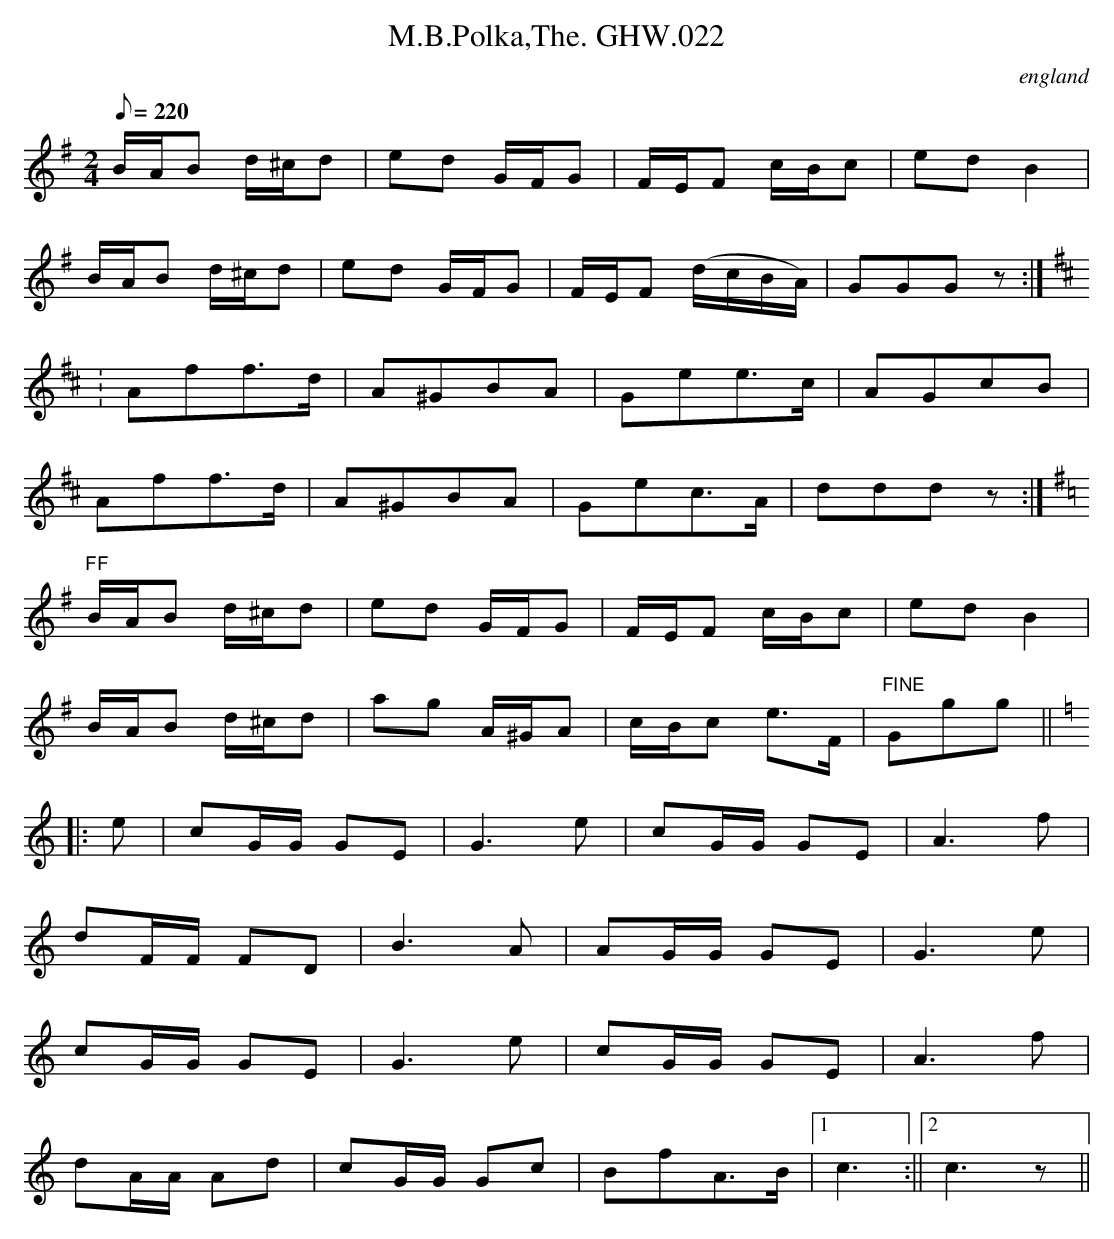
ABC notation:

X:1
T:M.B.Polka,The. GHW.022
O:england
M:2/4
L:1/8
Q:220
K:G
B/A/B d/^c/d|ed G/F/G| F/E/F c/B/c|ed B2|
B/A/B d/^c/d|ed G/F/G| F/E/F (d/c/B/A/)|GGG z:|
K:D
:Aff>d|A^GBA|Gee>c|AGcB|
Aff>d|A^GBA|Gec>A|ddd z:|
K:G
"FF"B/A/B d/^c/d|ed G/F/G| F/E/F c/B/c|ed B2|
B/A/B d/^c/d|ag A/^G/A|c/B/c e>F|"FINE"Ggg||
K:C
|:e|cG/G/ GE|G3 e|cG/G/ GE|A3 f|
dF/F/ FD|B3A|AG/G/ GE|G3e|
cG/G/ GE|G3 e|cG/G/ GE|A3 f|
dA/A/ Ad|cG/G/ Gc|BfA>B|1c3:||2c3 z||
